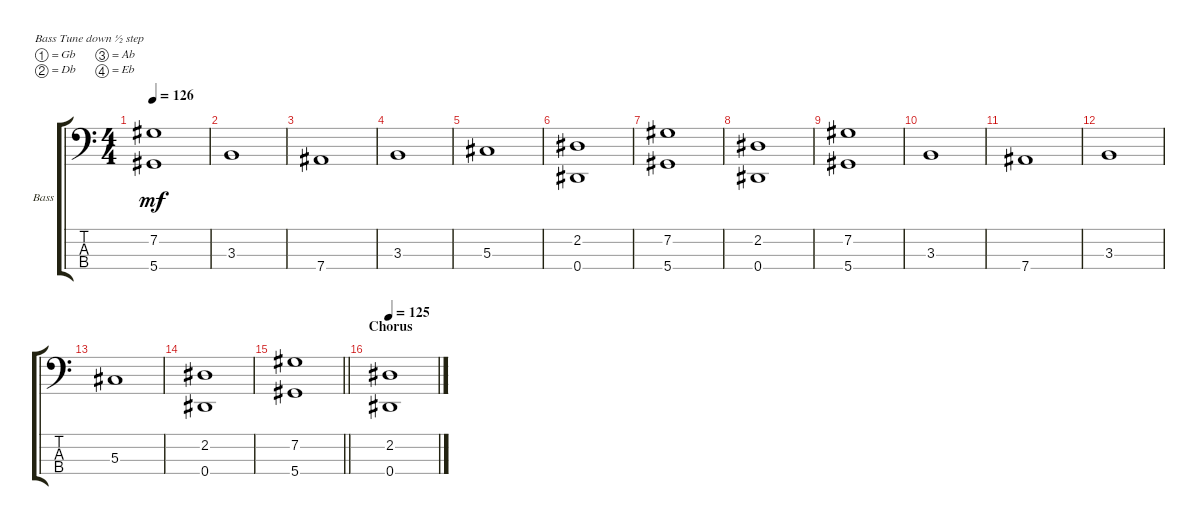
\defaultSystemsLayout 4
\bracketExtendMode groupsimilarinstruments
\firstSystemTrackNameOrientation horizontal
\otherSystemsTrackNameOrientation horizontal
\chordDiagramsInScore
\track ("Bass" "Bass") {instrument electricbassfinger}
\staff {score tabs}
\tuning (Gb2 Db2 Ab1 Eb1)
\ts (4 4)
\tempo 126
\clef f4
\ks c
(5.4 7.2).1{dy mf} |
3.3.1 |
7.4.1 |
3.3.1 |
5.3.1 |
(0.4 2.2).1 |
(5.4 7.2).1 |
(0.4 2.2).1 |
(5.4 7.2).1 |
3.3.1 |
7.4.1 |
3.3.1 |
5.3.1 |
(0.4 2.2).1 |
\barLineRight lightlight
(5.4 7.2).1 |
\section ("" "Chorus")
\tempo 125
(0.4 2.2).1
